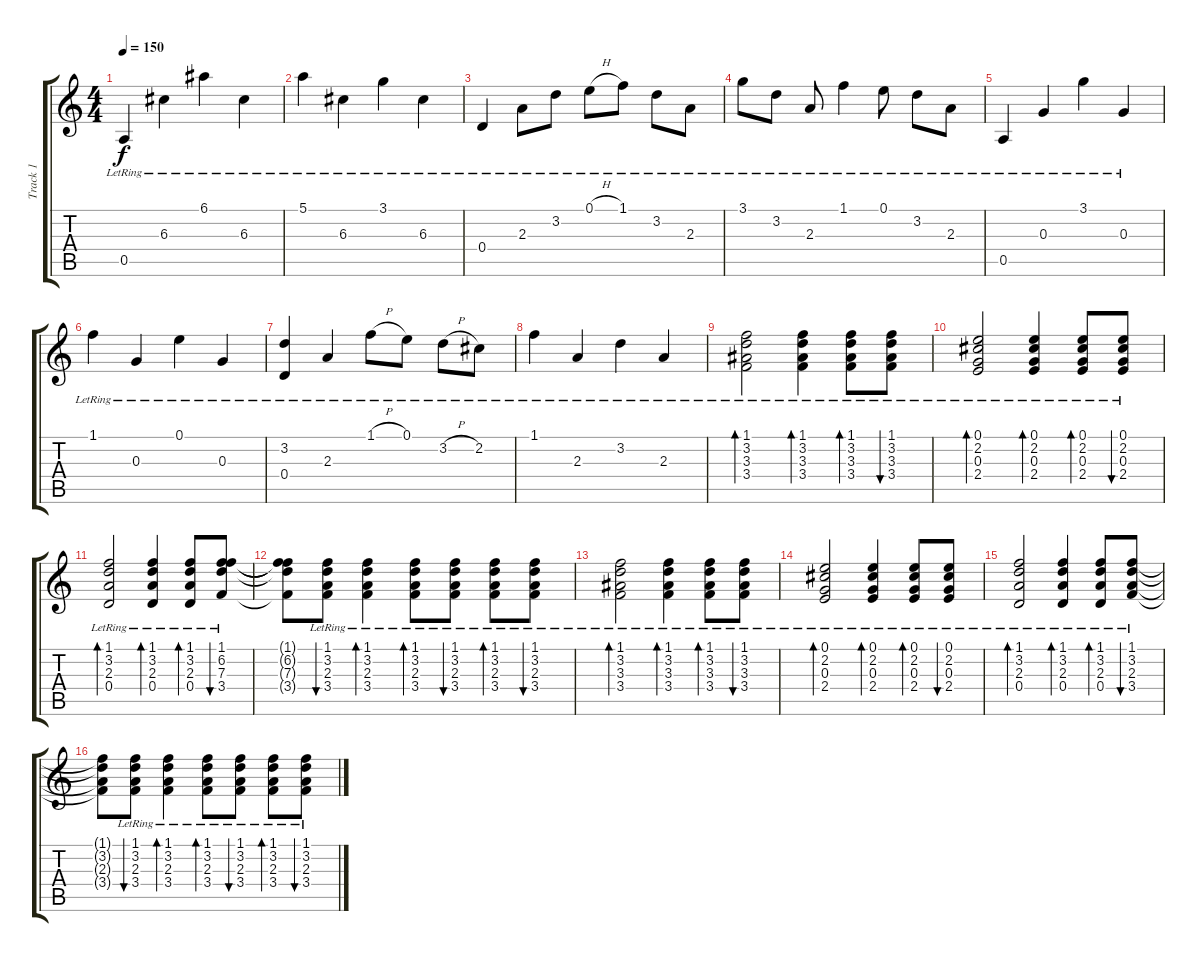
\track ("Track 1" "Track 1") {instrument acousticguitarsteel}
\staff {score tabs}
\tuning (E4 B3 G3 D3 A2 E2) {hide}
\ts (4 4)
\tempo 150
\clef g2
\ks c
0.5{lr}.4{dy f} 6.3{lr}.4 6.1{lr}.4 6.3{lr}.4 |
5.1{lr}.4 6.3{lr}.4 3.1{lr}.4 6.3{lr}.4 |
0.4{lr}.4 2.3{lr}.8 3.2{lr}.8 0.1{h lr}.8 1.1{lr}.8 3.2{lr}.8 2.3{lr}.8 |
3.1{lr}.8 3.2{lr}.8 2.3{lr}.8 1.1{lr}.4 0.1{lr}.8 3.2{lr}.8 2.3{lr}.8 |
0.5{lr}.4 0.3{lr}.4 3.1{lr}.4 0.3{lr}.4 |
1.1{lr}.4 0.3{lr}.4 0.1{lr}.4 0.3{lr}.4 |
(3.2{lr} 0.4{lr}).4 2.3{lr}.4 1.1{h lr}.8 0.1{lr}.8 3.2{h lr}.8 2.2{lr}.8 |
1.1{lr}.4 2.3{lr}.4 3.2{lr}.4 2.3{lr}.4 |
(1.1{lr} 3.2{lr} 3.3{lr} 3.4{lr}).2{bd 60} (1.1{lr} 3.2{lr} 3.3{lr} 3.4{lr}).4{bd 60} (1.1{lr} 3.2{lr} 3.3{lr} 3.4{lr}).8{bd 60} (1.1{lr} 3.2{lr} 3.3{lr} 3.4{lr}).8{bu 60} |
(0.1{lr} 2.2{lr} 0.3{lr} 2.4{lr}).2{bd 60} (0.1{lr} 2.2{lr} 0.3{lr} 2.4{lr}).4{bd 60} (0.1{lr} 2.2{lr} 0.3{lr} 2.4{lr}).8{bd 60} (0.1{lr} 2.2{lr} 0.3{lr} 2.4{lr}).8{bu 60} |
(1.1{lr} 3.2{lr} 2.3{lr} 0.4{lr}).2{bd 60} (1.1{lr} 3.2{lr} 2.3{lr} 0.4{lr}).4{bd 60} (1.1{lr} 3.2{lr} 2.3{lr} 0.4{lr}).8{bd 60} (1.1{lr} 6.2{lr} 7.3{lr} 3.4{lr}).8{bu 60} |
(1.1{t} 6.2{t} 7.3{t} 3.4{t}).8 (1.1{lr} 3.2{lr} 2.3{lr} 3.4{lr}).8{bu 60} (1.1{lr} 3.2{lr} 2.3{lr} 3.4{lr}).4{bd 60} (1.1{lr} 3.2{lr} 2.3{lr} 3.4{lr}).8{bd 60} (1.1{lr} 3.2{lr} 2.3{lr} 3.4{lr}).8{bu 60} (1.1{lr} 3.2{lr} 2.3{lr} 3.4{lr}).8{bd 60} (1.1{lr} 3.2{lr} 2.3{lr} 3.4{lr}).8{bu 60} |
(1.1{lr} 3.2{lr} 3.3{lr} 3.4{lr}).2{bd 60} (1.1{lr} 3.2{lr} 3.3{lr} 3.4{lr}).4{bd 60} (1.1{lr} 3.2{lr} 3.3{lr} 3.4{lr}).8{bd 60} (1.1{lr} 3.2{lr} 3.3{lr} 3.4{lr}).8{bu 60} |
(0.1{lr} 2.2{lr} 0.3{lr} 2.4{lr}).2{bd 60} (0.1{lr} 2.2{lr} 0.3{lr} 2.4{lr}).4{bd 60} (0.1{lr} 2.2{lr} 0.3{lr} 2.4{lr}).8{bd 60} (0.1{lr} 2.2{lr} 0.3{lr} 2.4{lr}).8{bu 60} |
(1.1{lr} 3.2{lr} 2.3{lr} 0.4{lr}).2{bd 60} (1.1{lr} 3.2{lr} 2.3{lr} 0.4{lr}).4{bd 60} (1.1{lr} 3.2{lr} 2.3{lr} 0.4{lr}).8{bd 60} (1.1{lr} 3.2{lr} 2.3{lr} 3.4{lr}).8{bu 60} |
(1.1{t} 3.2{t} 2.3{t} 3.4{t}).8 (1.1{lr} 3.2{lr} 2.3{lr} 3.4{lr}).8{bu 60} (1.1{lr} 3.2{lr} 2.3{lr} 3.4{lr}).4{bd 60} (1.1{lr} 3.2{lr} 2.3{lr} 3.4{lr}).8{bd 60} (1.1{lr} 3.2{lr} 2.3{lr} 3.4{lr}).8{bu 60} (1.1{lr} 3.2{lr} 2.3{lr} 3.4{lr}).8{bd 60} (1.1{lr} 3.2{lr} 2.3{lr} 3.4{lr}).8{bu 60}
